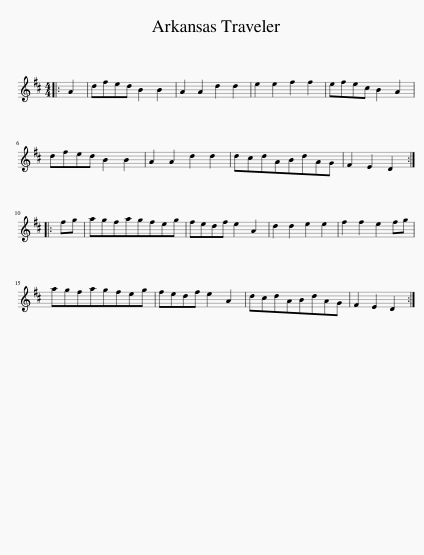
X:1
L:1/8
M:4/4
I:linebreak $
K:D
V:1 treble
V:1
|: A2 | dfed B2 B2 | A2 A2 d2 d2 | e2 e2 f2 f2 | efec B2 A2 |$ %5
 dfed B2 B2 | A2 A2 d2 d2 | dcdABdAG | F2 E2 D2 ::$ fg | %10
 agfagfeg | fedf e2 A2 | d2 d2 e2 e2 | f2 f2 e2 fg |$ agfagfeg | %15
 fedf e2 A2 | dcdABdAG | F2 E2 D2 :| %18
